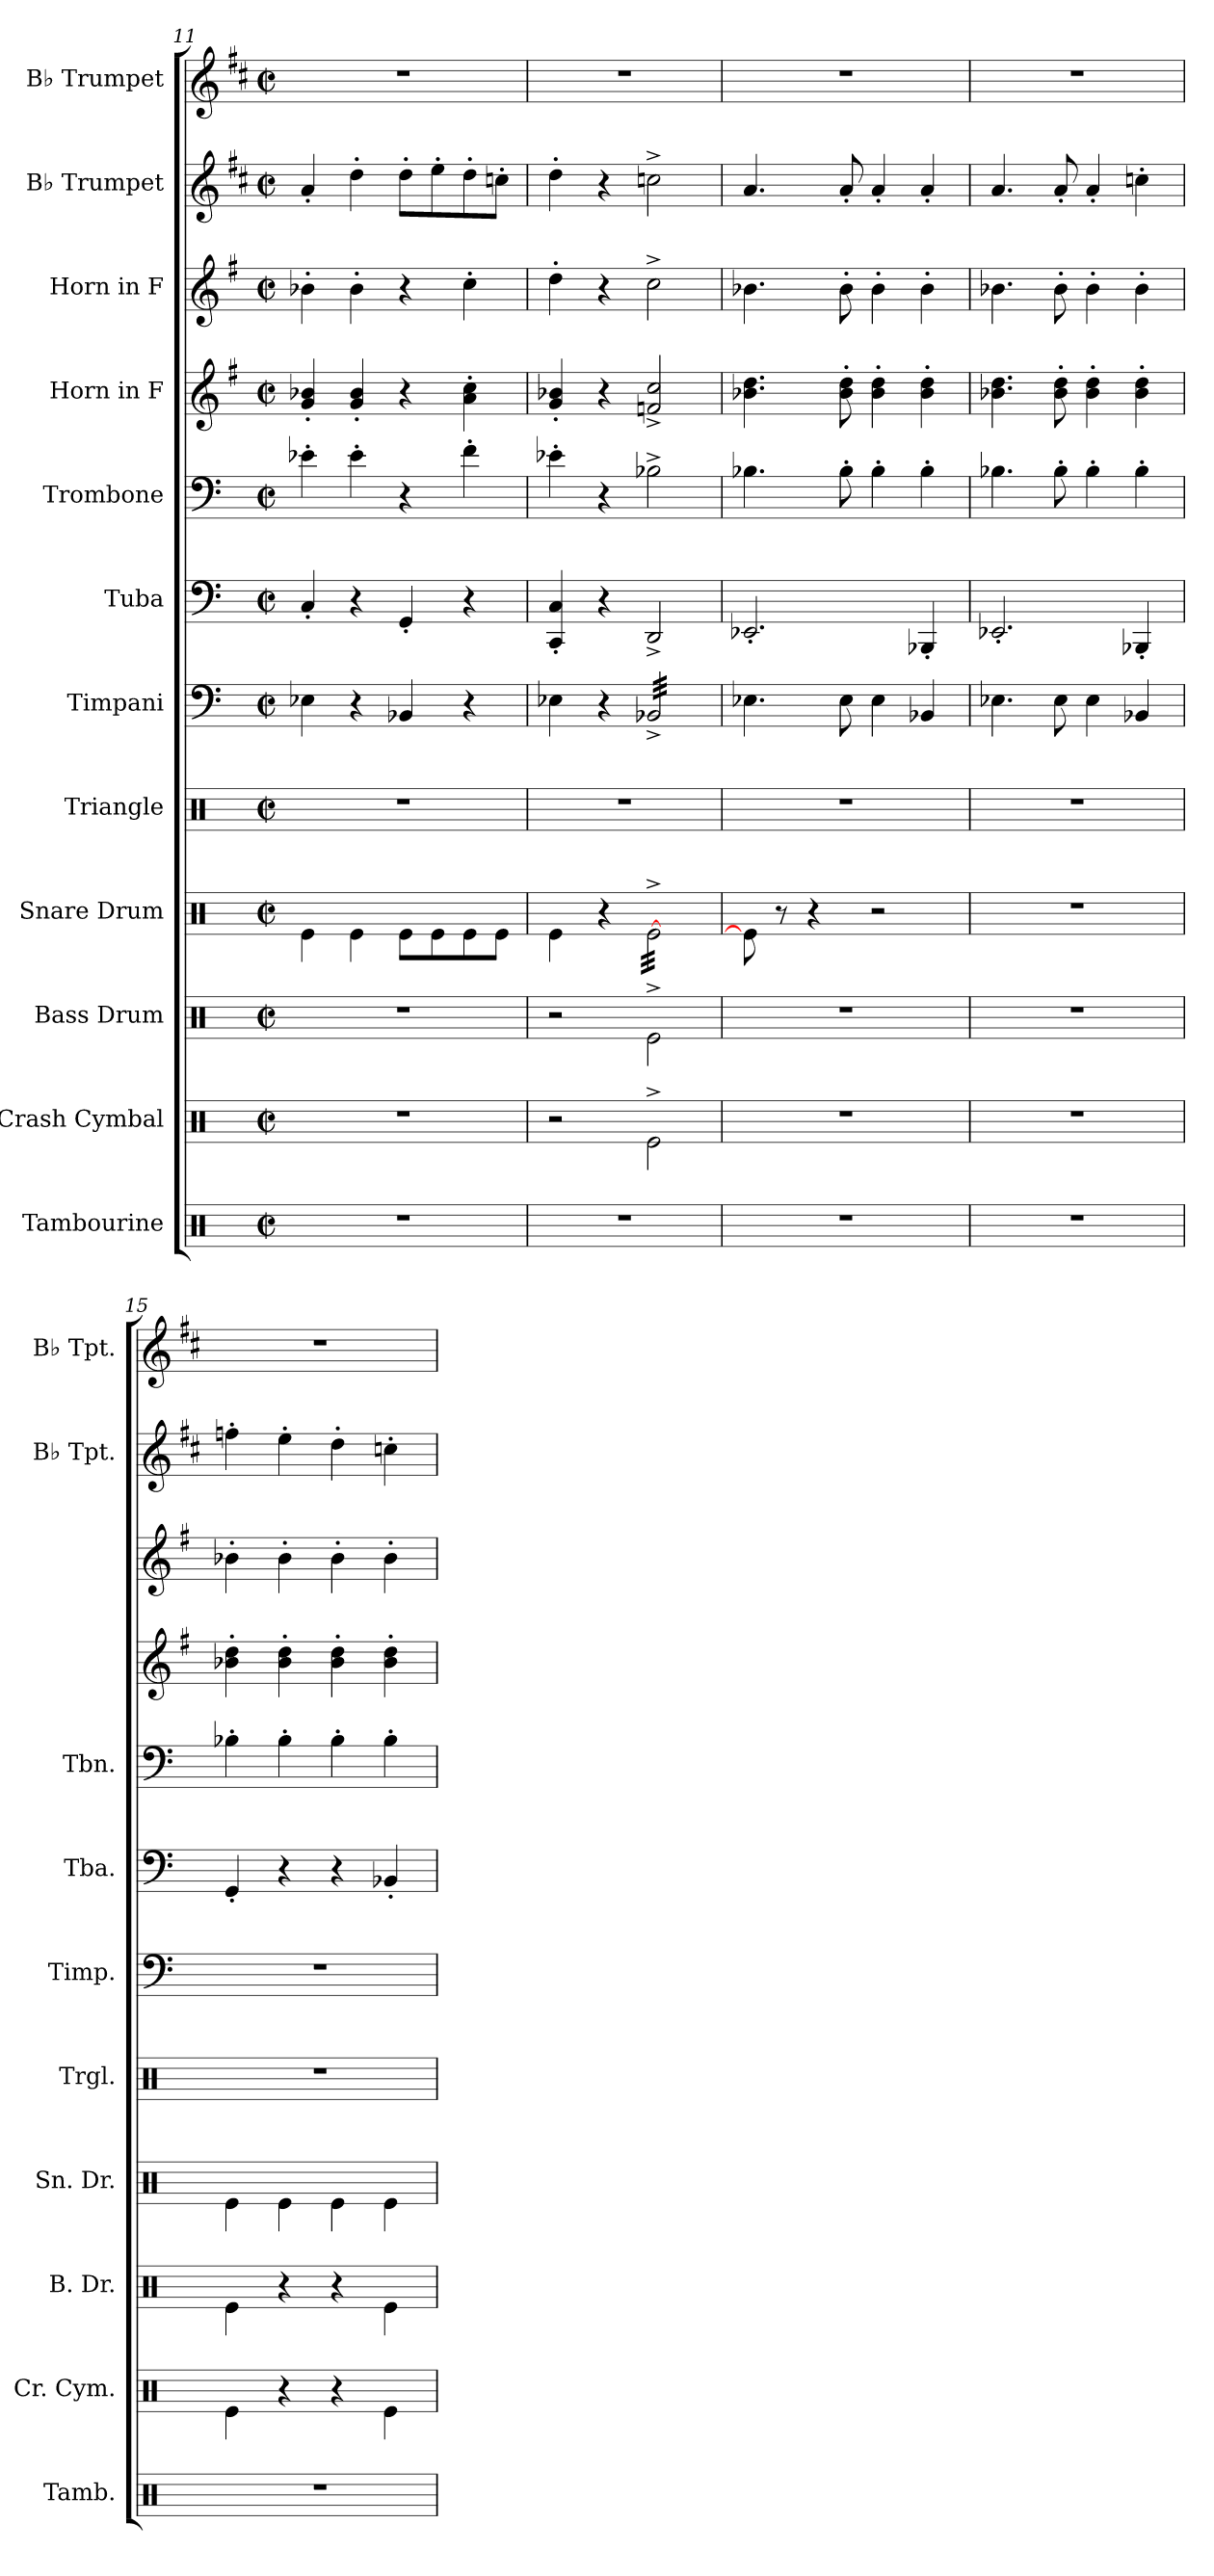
**kern	**kern	**kern	**kern	**kern	**kern	**kern	**kern	**kern	**kern	**kern	**kern
*part12	*part11	*part10	*part9	*part8	*part7	*part6	*part5	*part4	*part3	*part2	*part1
*staff12	*staff11	*staff10	*staff9	*staff8	*staff7	*staff6	*staff5	*staff4	*staff3	*staff2	*staff1
*I"Tambourine	*I"Crash Cymbal	*I"Bass Drum	*I"Snare Drum	*I"Triangle	*I"Timpani	*I"Tuba	*I"Trombone	*I"Horn in F	*I"Horn in F	*I"B♭ Trumpet	*I"B♭ Trumpet
*I'Tamb.	*I'Cr. Cym.	*I'B. Dr.	*I'Sn. Dr.	*I'Trgl.	*I'Timp.	*I'Tba.	*I'Tbn.	*	*	*I'B♭ Tpt.	*I'B♭ Tpt.
!!LO:PB:g=z
*clefX	*clefX	*clefX	*clefX	*clefX	*clefF4	*clefF4	*clefF4	*clefG2	*clefG2	*clefG2	*clefG2
*	*	*	*	*	*	*	*	*ITrd4c7	*ITrd4c7	*ITrd1c2	*ITrd1c2
*k[]	*k[]	*k[]	*k[]	*k[]	*k[]	*k[]	*k[]	*k[]	*k[]	*k[]	*k[]
*M2/2	*M2/2	*M2/2	*M2/2	*M2/2	*M2/2	*M2/2	*M2/2	*M2/2	*M2/2	*M2/2	*M2/2
*met(c|)	*met(c|)	*met(c|)	*met(c|)	*met(c|)	*met(c|)	*met(c|)	*met(c|)	*met(c|)	*met(c|)	*met(c|)	*met(c|)
=11	=11	=11	=11	=11	=11	=11	=11	=11	=11	=11	=11
1r	1r	1r	4Re\	1r	4E-X\	4C'/	4e-X'\	4c/' 4e-X/'	4e-X'\	4g'/	1r
.	.	.	4Re\	.	4r	4r	4e-'\	4c/' 4e-/'	4e-'\	4cc'\	.
.	.	.	8Re\L	.	4BB-X/	4GG'/	4r	4r	4r	8cc'\L	.
.	.	.	8Re\	.	.	.	.	.	.	8dd'\	.
.	.	.	8Re\	.	4r	4r	4f'\	4d\' 4f\'	4f'\	8cc'\	.
.	.	.	8Re\J	.	.	.	.	.	.	8b-X'\J	.
=12	=12	=12	=12	=12	=12	=12	=12	=12	=12	=12	=12
1r	2r	2r	4Re\	1r	4E-X\	4CC/' 4C/'	4e-X'\	4c/' 4e-X/'	4g'\	4cc'\	1r
.	.	.	4r	.	4r	4r	4r	4r	4r	4r	.
*	*	*	*tremolo	*	*	*	*	*	*	*	*
*	*	*	*	*	*tremolo	*	*	*	*	*	*
.	2Re^\	2Re^\	[32Re^\LLL	.	32BB-X^/LLL	2DD^/	2B-X^\	2B-X/^ 2f/^	2f^\	2b-X^\	.
.	.	.	32Re^\	.	32BB-X^/	.	.	.	.	.	.
.	.	.	32Re^\	.	32BB-X^/	.	.	.	.	.	.
.	.	.	32Re^\	.	32BB-X^/	.	.	.	.	.	.
.	.	.	32Re^\	.	32BB-X^/	.	.	.	.	.	.
.	.	.	32Re^\	.	32BB-X^/	.	.	.	.	.	.
.	.	.	32Re^\	.	32BB-X^/	.	.	.	.	.	.
.	.	.	32Re^\	.	32BB-X^/	.	.	.	.	.	.
.	.	.	32Re^\	.	32BB-X^/	.	.	.	.	.	.
.	.	.	32Re^\	.	32BB-X^/	.	.	.	.	.	.
.	.	.	32Re^\	.	32BB-X^/	.	.	.	.	.	.
.	.	.	32Re^\	.	32BB-X^/	.	.	.	.	.	.
.	.	.	32Re^\	.	32BB-X^/	.	.	.	.	.	.
.	.	.	32Re^\	.	32BB-X^/	.	.	.	.	.	.
.	.	.	32Re^\	.	32BB-X^/	.	.	.	.	.	.
.	.	.	32Re^\JJJ	.	32BB-X^/JJJ	.	.	.	.	.	.
*	*	*	*	*	*Xtremolo	*	*	*	*	*	*
*	*	*	*Xtremolo	*	*	*	*	*	*	*	*
=13	=13	=13	=13	=13	=13	=13	=13	=13	=13	=13	=13
1r	1r	1r	8Re\]	1r	4.E-X\	2.EE-X'/	4.B-X\	4.e-X\ 4.g\	4.e-X\	4.g/	1r
.	.	.	8r	.	.	.	.	.	.	.	.
.	.	.	4r	.	.	.	.	.	.	.	.
.	.	.	.	.	8E-\	.	8B-'\	8e-\' 8g\'	8e-'\	8g'/	.
.	.	.	2r	.	4E-\	.	4B-'\	4e-\' 4g\'	4e-'\	4g'/	.
.	.	.	.	.	4BB-X/	4BBB-X'/	4B-'\	4e-\' 4g\'	4e-'\	4g'/	.
=14	=14	=14	=14	=14	=14	=14	=14	=14	=14	=14	=14
1r	1r	1r	1r	1r	4.E-X\	2.EE-X'/	4.B-X\	4.e-X\ 4.g\	4.e-X\	4.g/	1r
.	.	.	.	.	8E-\	.	8B-'\	8e-\' 8g\'	8e-'\	8g'/	.
.	.	.	.	.	4E-\	.	4B-'\	4e-\' 4g\'	4e-'\	4g'/	.
.	.	.	.	.	4BB-X/	4BBB-X'/	4B-'\	4e-\' 4g\'	4e-'\	4b-X'\	.
=15	=15	=15	=15	=15	=15	=15	=15	=15	=15	=15	=15
1r	4Re\	4Re\	4Re\	1r	1r	4GG'/	4B-X'\	4e-X\' 4g\'	4e-X'\	4ee-X'\	1r
.	4r	4r	4Re\	.	.	4r	4B-'\	4e-\' 4g\'	4e-'\	4dd'\	.
.	4r	4r	4Re\	.	.	4r	4B-'\	4e-\' 4g\'	4e-'\	4cc'\	.
.	4Re\	4Re\	4Re\	.	.	4BB-X'/	4B-'\	4e-\' 4g\'	4e-'\	4b-X'\	.
=	=	=	=	=	=	=	=	=	=	=	=
*-	*-	*-	*-	*-	*-	*-	*-	*-	*-	*-	*-
